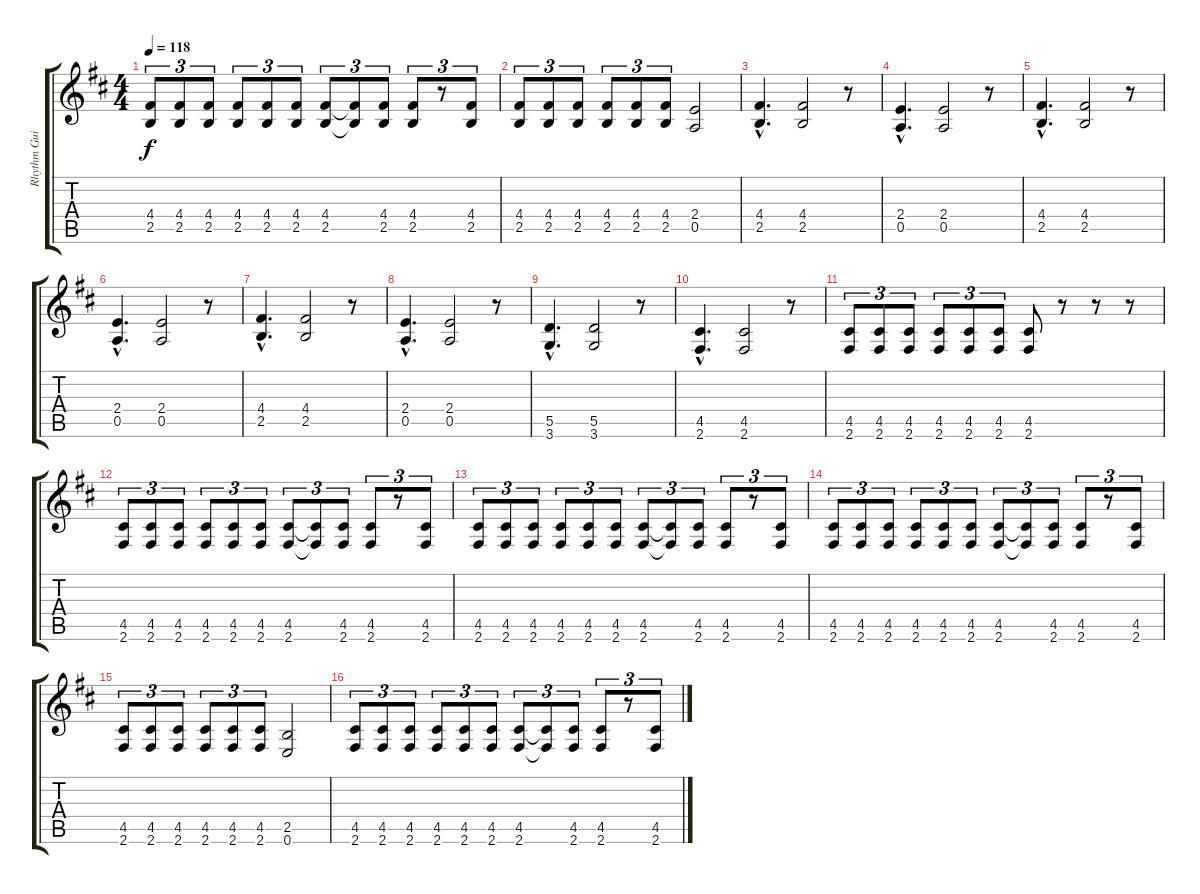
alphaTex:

\track ("Rhythm Guitar" "Rhythm Gui") {instrument distortionguitar}
\staff {score tabs}
\tuning (E4 B3 G3 D3 A2 E2) {hide}
\ts (4 4)
\tempo 118
\clef g2
\ks d
(4.4 2.5).8{tu (3 2) dy f} (4.4 2.5).8{tu (3 2)} (4.4 2.5).8{tu (3 2)} (4.4 2.5).8{tu (3 2)} (4.4 2.5).8{tu (3 2)} (4.4 2.5).8{tu (3 2)} (4.4 2.5).8{tu (3 2)} (4.4{t} 2.5{t}).8{tu (3 2)} (4.4 2.5).8{tu (3 2)} (4.4 2.5).8{tu (3 2)} r.8{tu (3 2)} (4.4 2.5).8{tu (3 2)} |
(4.4 2.5).8{tu (3 2)} (4.4 2.5).8{tu (3 2)} (4.4 2.5).8{tu (3 2)} (4.4 2.5).8{tu (3 2)} (4.4 2.5).8{tu (3 2)} (4.4 2.5).8{tu (3 2)} (2.4 0.5).2 |
(4.4{hac} 2.5{hac}).4{d} (4.4 2.5).2 r.8 |
(2.4{hac} 0.5{hac}).4{d} (2.4 0.5).2 r.8 |
(4.4{hac} 2.5{hac}).4{d} (4.4 2.5).2 r.8 |
(2.4{hac} 0.5{hac}).4{d} (2.4 0.5).2 r.8 |
(4.4{hac} 2.5{hac}).4{d} (4.4 2.5).2 r.8 |
(2.4{hac} 0.5{hac}).4{d} (2.4 0.5).2 r.8 |
(5.5{hac} 3.6{hac}).4{d} (5.5 3.6).2 r.8 |
(4.5{hac} 2.6{hac}).4{d} (4.5 2.6).2 r.8 |
(4.5 2.6).8{tu (3 2)} (4.5 2.6).8{tu (3 2)} (4.5 2.6).8{tu (3 2)} (4.5 2.6).8{tu (3 2)} (4.5 2.6).8{tu (3 2)} (4.5 2.6).8{tu (3 2)} (4.5 2.6).8 r.8 r.8 r.8 |
(4.5 2.6).8{tu (3 2)} (4.5 2.6).8{tu (3 2)} (4.5 2.6).8{tu (3 2)} (4.5 2.6).8{tu (3 2)} (4.5 2.6).8{tu (3 2)} (4.5 2.6).8{tu (3 2)} (4.5 2.6).8{tu (3 2)} (4.5{t} 2.6{t}).8{tu (3 2)} (4.5 2.6).8{tu (3 2)} (4.5 2.6).8{tu (3 2)} r.8{tu (3 2)} (4.5 2.6).8{tu (3 2)} |
(4.5 2.6).8{tu (3 2)} (4.5 2.6).8{tu (3 2)} (4.5 2.6).8{tu (3 2)} (4.5 2.6).8{tu (3 2)} (4.5 2.6).8{tu (3 2)} (4.5 2.6).8{tu (3 2)} (4.5 2.6).8{tu (3 2)} (4.5{t} 2.6{t}).8{tu (3 2)} (4.5 2.6).8{tu (3 2)} (4.5 2.6).8{tu (3 2)} r.8{tu (3 2)} (4.5 2.6).8{tu (3 2)} |
(4.5 2.6).8{tu (3 2)} (4.5 2.6).8{tu (3 2)} (4.5 2.6).8{tu (3 2)} (4.5 2.6).8{tu (3 2)} (4.5 2.6).8{tu (3 2)} (4.5 2.6).8{tu (3 2)} (4.5 2.6).8{tu (3 2)} (4.5{t} 2.6{t}).8{tu (3 2)} (4.5 2.6).8{tu (3 2)} (4.5 2.6).8{tu (3 2)} r.8{tu (3 2)} (4.5 2.6).8{tu (3 2)} |
(4.5 2.6).8{tu (3 2)} (4.5 2.6).8{tu (3 2)} (4.5 2.6).8{tu (3 2)} (4.5 2.6).8{tu (3 2)} (4.5 2.6).8{tu (3 2)} (4.5 2.6).8{tu (3 2)} (2.5 0.6).2 |
(4.5 2.6).8{tu (3 2)} (4.5 2.6).8{tu (3 2)} (4.5 2.6).8{tu (3 2)} (4.5 2.6).8{tu (3 2)} (4.5 2.6).8{tu (3 2)} (4.5 2.6).8{tu (3 2)} (4.5 2.6).8{tu (3 2)} (4.5{t} 2.6{t}).8{tu (3 2)} (4.5 2.6).8{tu (3 2)} (4.5 2.6).8{tu (3 2)} r.8{tu (3 2)} (4.5 2.6).8{tu (3 2)}
